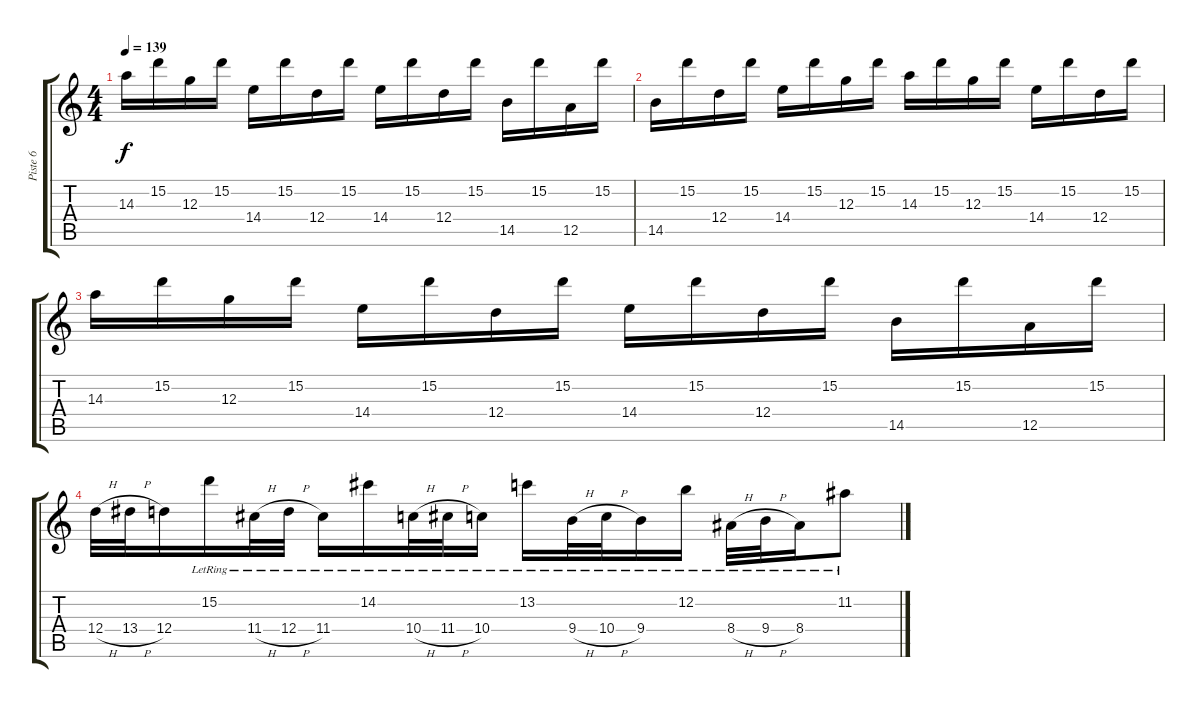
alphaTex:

\track ("Piste 6" "Piste 6") {instrument distortionguitar}
\staff {score tabs}
\tuning (E4 B3 G3 D3 A2 E2) {hide}
\ts (4 4)
\tempo 139
\clef g2
\ks c
14.3.16{dy f} 15.2.16 12.3.16 15.2.16 14.4.16 15.2.16 12.4.16 15.2.16 14.4.16 15.2.16 12.4.16 15.2.16 14.5.16 15.2.16 12.5.16 15.2.16 |
14.5.16 15.2.16 12.4.16 15.2.16 14.4.16 15.2.16 12.3.16 15.2.16 14.3.16 15.2.16 12.3.16 15.2.16 14.4.16 15.2.16 12.4.16 15.2.16 |
14.3.16 15.2.16 12.3.16 15.2.16 14.4.16 15.2.16 12.4.16 15.2.16 14.4.16 15.2.16 12.4.16 15.2.16 14.5.16 15.2.16 12.5.16 15.2.16 |
12.4{h}.32 13.4{h}.32 12.4.16 15.2{lr}.16 11.4{h lr}.32 12.4{h lr}.32 11.4{lr}.16 14.2{lr}.16 10.4{h lr}.32 11.4{h lr}.32 10.4{lr}.16 13.2{lr}.16 9.4{h lr}.32 10.4{h lr}.32 9.4{lr}.16 12.2{lr}.16 8.4{h lr}.32 9.4{h lr}.32 8.4{lr}.16 11.2{lr}.8
